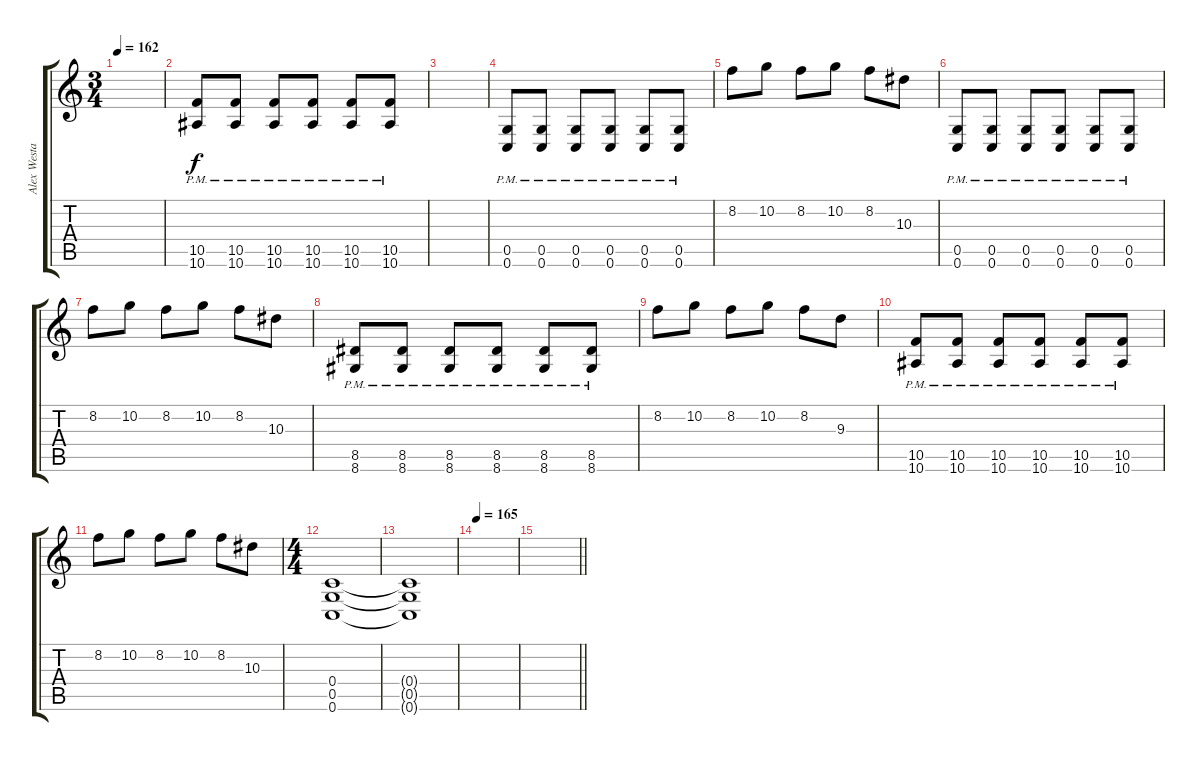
\track ("Alex Westaway" "Alex Westa") {instrument distortionguitar}
\staff {score tabs}
\tuning (D4 A3 F3 C3 G2 C2) {hide}
\ts (3 4)
\tempo 162
\clef g2
\ks c
|
(10.5{pm} 10.6{pm}).8 (10.5{pm} 10.6{pm}).8 (10.5{pm} 10.6{pm}).8 (10.5{pm} 10.6{pm}).8 (10.5{pm} 10.6{pm}).8 (10.5{pm} 10.6).8 |
|
(0.5{pm} 0.6{pm}).8 (0.5{pm} 0.6{pm}).8 (0.5{pm} 0.6{pm}).8 (0.5{pm} 0.6{pm}).8 (0.5{pm} 0.6{pm}).8 (0.5{pm} 0.6{pm}).8 |
8.2.8 10.2.8 8.2.8 10.2.8 8.2.8 10.3.8 |
(0.5{pm} 0.6{pm}).8 (0.5{pm} 0.6{pm}).8 (0.5{pm} 0.6{pm}).8 (0.5{pm} 0.6{pm}).8 (0.5{pm} 0.6{pm}).8 (0.5{pm} 0.6{pm}).8 |
8.2.8 10.2.8 8.2.8 10.2.8 8.2.8 10.3.8 |
(8.5{pm} 8.6{pm}).8 (8.5{pm} 8.6{pm}).8 (8.5{pm} 8.6{pm}).8 (8.5{pm} 8.6{pm}).8 (8.5{pm} 8.6{pm}).8 (8.5{pm} 8.6).8 |
8.2.8 10.2.8 8.2.8 10.2.8 8.2.8 9.3.8 |
(10.5{pm} 10.6{pm}).8 (10.5{pm} 10.6{pm}).8 (10.5{pm} 10.6{pm}).8 (10.5{pm} 10.6{pm}).8 (10.5{pm} 10.6{pm}).8 (10.5{pm} 10.6).8 |
8.2.8 10.2.8 8.2.8 10.2.8 8.2.8 10.3.8 |
\ts (4 4)
(0.4 0.5 0.6).1 |
(0.4{t} 0.5{t} 0.6{t}).1 |
\tempo 165
|
\barLineRight lightlight
